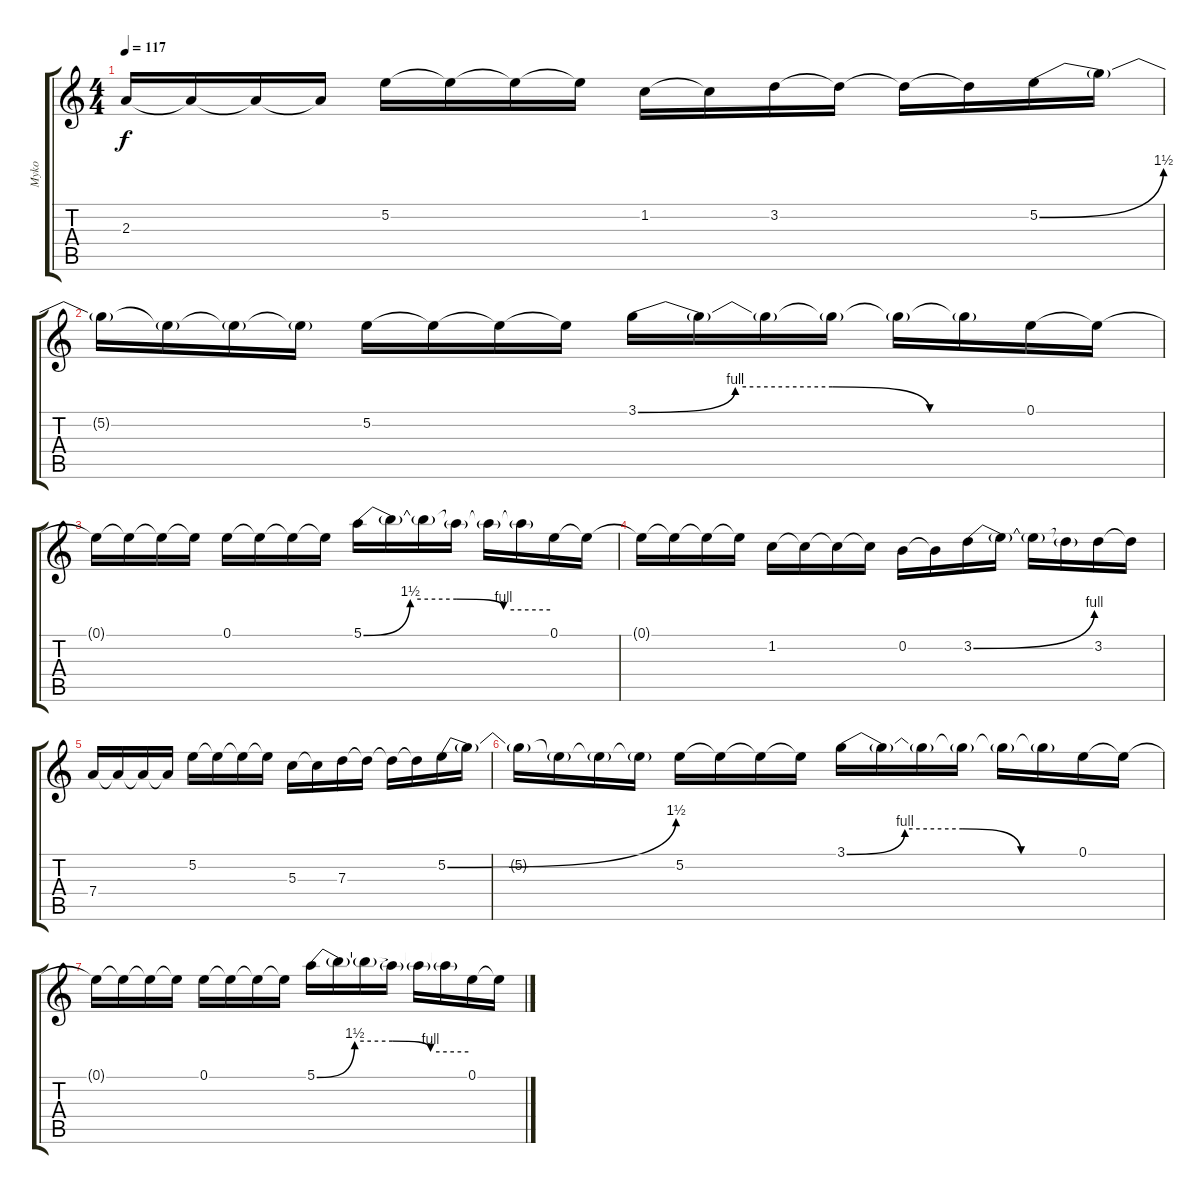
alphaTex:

\track ("Myko" "Myko") {instrument distortionguitar}
\staff {score tabs}
\tuning (E4 B3 G3 D3 A2 E2) {hide}
\ts (4 4)
\tempo 117
\clef g2
\ks c
2.3.16{dy f} 2.3{t}.16 2.3{t}.16 2.3{t}.16 5.2.16 5.2{t}.16 5.2{t}.16 5.2{t}.16 1.2.16 1.2{t}.16 3.2.16 3.2{t}.16 3.2{t}.16 3.2{t}.16 5.2{be (bend 0 0 60 6)}.16 5.2{t}.16 |
5.2{t}.16{volume 5} 5.2{t}.16 5.2{t}.16 5.2{t}.16 5.2.16 5.2{t}.16 5.2{t}.16 5.2{t}.16 3.1{be (custom 0 0 15 4 30 4 45 0 60 0)}.16 3.1{t}.16 3.1{t}.16 3.1{t}.16 3.1{t}.16 3.1{t}.16 0.1.16 0.1{t}.16 |
0.1{t}.16 0.1{t}.16 0.1{t}.16 0.1{t}.16 0.1.16 0.1{t}.16 0.1{t}.16 0.1{t}.16 5.1{be (custom 0 0 15 6 30 6 45 4 60 4)}.16 5.1{t}.16 5.1{t}.16 5.1{t}.16 5.1{t}.16 5.1{t}.16 0.1.16 0.1{t}.16 |
0.1{t}.16{volume 1} 0.1{t}.16 0.1{t}.16 0.1{t}.16 1.2.16 1.2{t}.16 1.2{t}.16 1.2{t}.16 0.2.16 0.2{t}.16 3.2{be (bend 0 0 60 4)}.16 3.2{t}.16 3.2{t}.16 3.2{t}.16 3.2.16 3.2{t}.16 |
7.4.16 7.4{t}.16 7.4{t}.16 7.4{t}.16 5.2.16 5.2{t}.16 5.2{t}.16 5.2{t}.16 5.3.16 5.3{t}.16 7.3.16 7.3{t}.16 7.3{t}.16 7.3{t}.16 5.2{be (bend 0 0 60 6)}.16 5.2{t}.16 |
5.2{t}.16 5.2{t}.16 5.2{t}.16 5.2{t}.16 5.2.16 5.2{t}.16 5.2{t}.16 5.2{t}.16 3.1{be (custom 0 0 15 4 30 4 45 0 60 0)}.16 3.1{t}.16 3.1{t}.16 3.1{t}.16 3.1{t}.16 3.1{t}.16 0.1.16 0.1{t}.16 |
0.1{t}.16 0.1{t}.16 0.1{t}.16 0.1{t}.16 0.1.16 0.1{t}.16 0.1{t}.16 0.1{t}.16 5.1{be (custom 0 0 15 6 30 6 45 4 60 4)}.16 5.1{t}.16 5.1{t}.16 5.1{t}.16 5.1{t}.16 5.1{t}.16 0.1.16 0.1{t}.16
